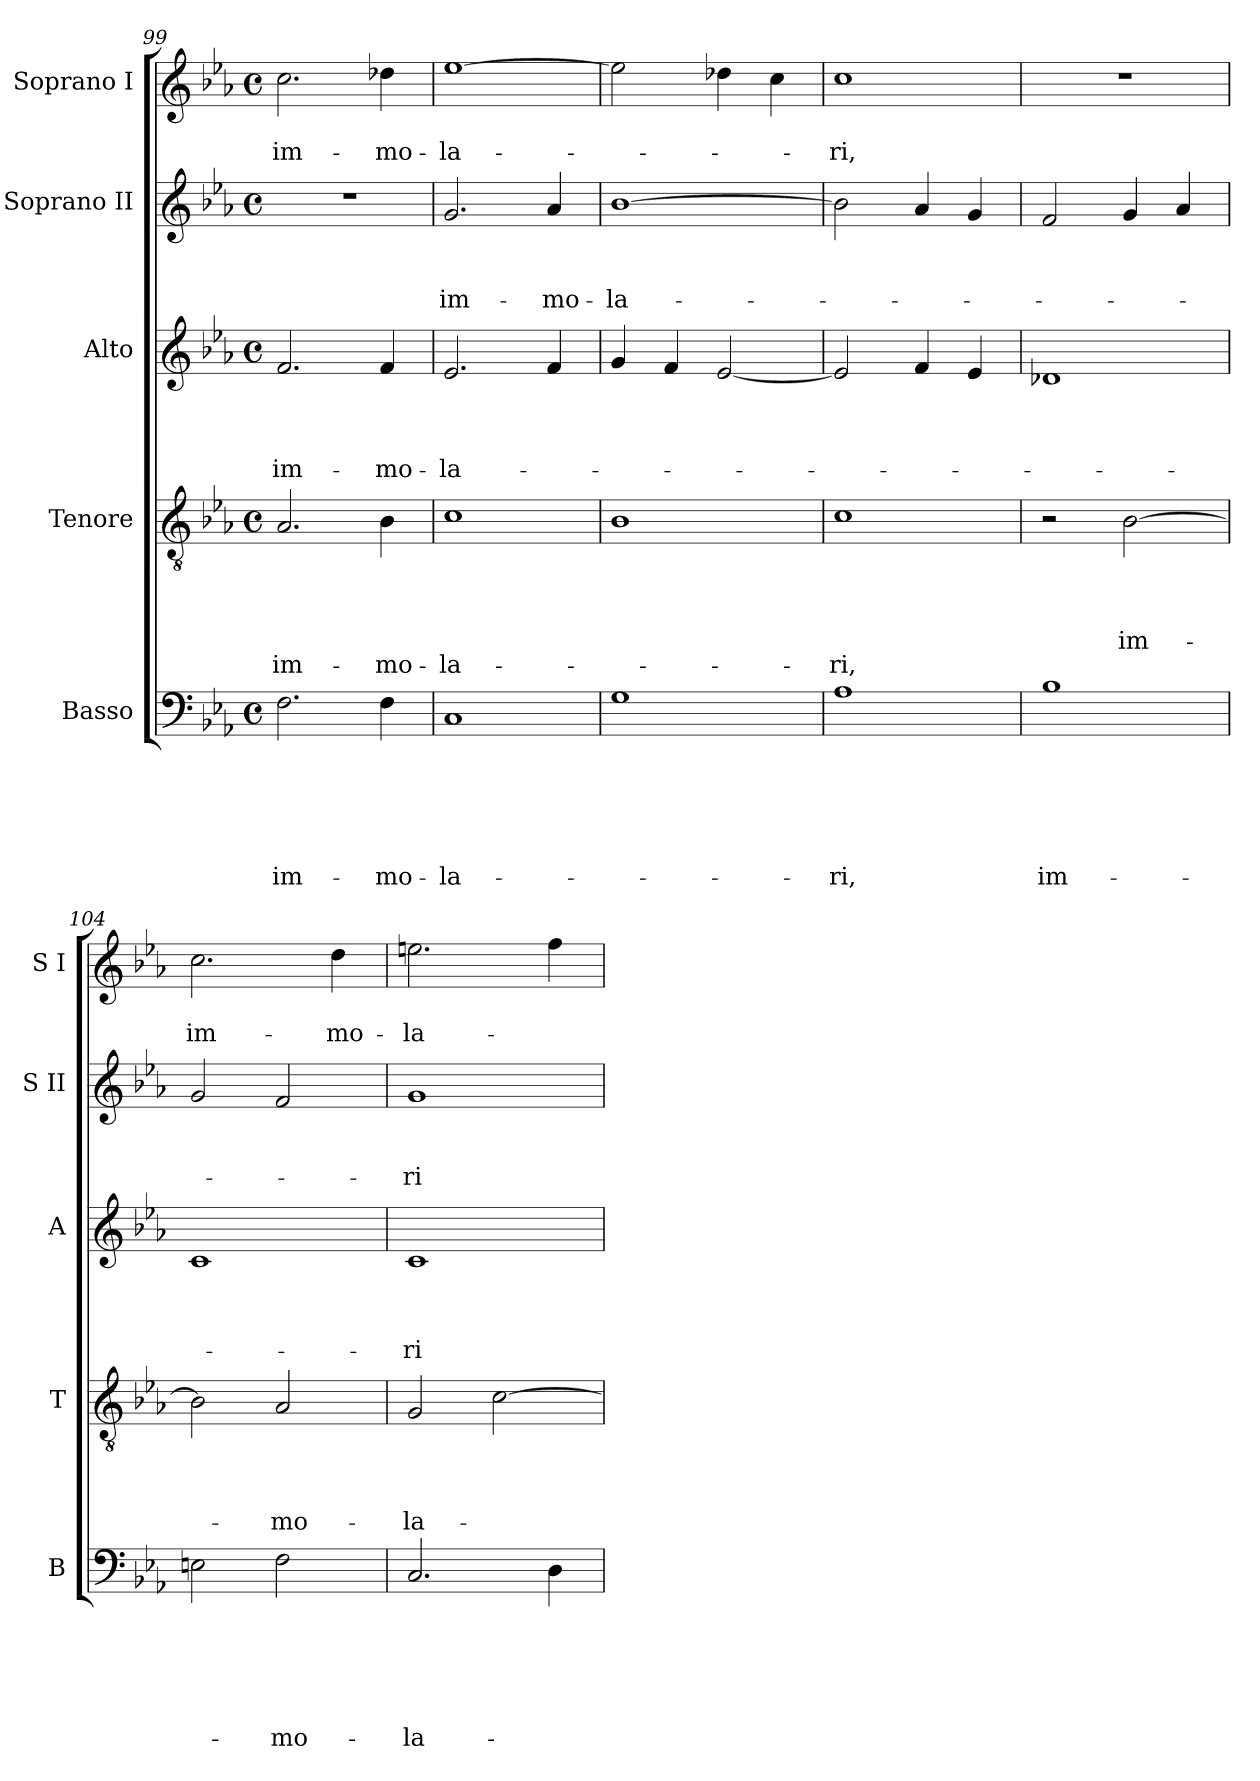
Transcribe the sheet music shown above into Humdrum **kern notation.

**kern	**text	**text	**text	**text	**text	**text	**kern	**text	**text	**text	**text	**text	**kern	**text	**text	**text	**text	**kern	**text	**text	**text	**kern	**text	**text
*part5	*part5	*part5	*part5	*part5	*part5	*part5	*part4	*part4	*part4	*part4	*part4	*part4	*part3	*part3	*part3	*part3	*part3	*part2	*part2	*part2	*part2	*part1	*part1	*part1
*staff5	*staff5	*staff5	*staff5	*staff5	*staff5	*staff5	*staff4	*staff4	*staff4	*staff4	*staff4	*staff4	*staff3	*staff3	*staff3	*staff3	*staff3	*staff2	*staff2	*staff2	*staff2	*staff1	*staff1	*staff1
*I"Basso	*	*	*	*	*	*	*I"Tenore	*	*	*	*	*	*I"Alto	*	*	*	*	*I"Soprano II	*	*	*	*I"Soprano I	*	*
*I'B	*	*	*	*	*	*	*I'T	*	*	*	*	*	*I'A	*	*	*	*	*I'S II	*	*	*	*I'S I	*	*
*clefF4	*	*	*	*	*	*	*clefGv2	*	*	*	*	*	*clefG2	*	*	*	*	*clefG2	*	*	*	*clefG2	*	*
*k[b-e-a-]	*	*	*	*	*	*	*k[b-e-a-]	*	*	*	*	*	*k[b-e-a-]	*	*	*	*	*k[b-e-a-]	*	*	*	*k[b-e-a-]	*	*
*c:	*	*	*	*	*	*	*c:	*	*	*	*	*	*c:	*	*	*	*	*c:	*	*	*	*c:	*	*
*M4/4	*	*	*	*	*	*	*M4/4	*	*	*	*	*	*M4/4	*	*	*	*	*M4/4	*	*	*	*M4/4	*	*
*met(c)	*	*	*	*	*	*	*met(c)	*	*	*	*	*	*met(c)	*	*	*	*	*met(c)	*	*	*	*met(c)	*	*
=99	=99	=99	=99	=99	=99	=99	=99	=99	=99	=99	=99	=99	=99	=99	=99	=99	=99	=99	=99	=99	=99	=99	=99	=99
2.F\	.	.	.	.	.	im-	2.A-/	.	.	.	.	im-	2.f/	.	.	.	im-	1r	.	.	.	2.cc\	.	im-
4F\	.	.	.	.	.	-mo-	4B-\	.	.	.	.	-mo-	4f/	.	.	.	-mo-	.	.	.	.	4dd-X\	.	-mo-
!!LO:LB:g=z
=100	=100	=100	=100	=100	=100	=100	=100	=100	=100	=100	=100	=100	=100	=100	=100	=100	=100	=100	=100	=100	=100	=100	=100	=100
1C	.	.	.	.	.	-la-	1c	.	.	.	.	-la-	2.e-/	.	.	.	-la-	2.g/	.	.	im-	[1ee-	.	-la-
.	.	.	.	.	.	.	.	.	.	.	.	.	4f/	.	.	.	.	4a-/	.	.	-mo-	.	.	.
=101	=101	=101	=101	=101	=101	=101	=101	=101	=101	=101	=101	=101	=101	=101	=101	=101	=101	=101	=101	=101	=101	=101	=101	=101
1G	.	.	.	.	.	.	1B-	.	.	.	.	.	4g/	.	.	.	.	[1b-	.	.	-la-	2ee-\]	.	.
.	.	.	.	.	.	.	.	.	.	.	.	.	4f/	.	.	.	.	.	.	.	.	.	.	.
.	.	.	.	.	.	.	.	.	.	.	.	.	[2e-/	.	.	.	.	.	.	.	.	4dd-X\	.	.
.	.	.	.	.	.	.	.	.	.	.	.	.	.	.	.	.	.	.	.	.	.	4cc\	.	.
=102	=102	=102	=102	=102	=102	=102	=102	=102	=102	=102	=102	=102	=102	=102	=102	=102	=102	=102	=102	=102	=102	=102	=102	=102
1A-	.	.	.	.	.	-ri,	1c	.	.	.	.	-ri,	2e-/]	.	.	.	.	2b-\]	.	.	.	1cc	.	-ri,
.	.	.	.	.	.	.	.	.	.	.	.	.	4f/	.	.	.	.	4a-/	.	.	.	.	.	.
.	.	.	.	.	.	.	.	.	.	.	.	.	4e-/	.	.	.	.	4g/	.	.	.	.	.	.
=103	=103	=103	=103	=103	=103	=103	=103	=103	=103	=103	=103	=103	=103	=103	=103	=103	=103	=103	=103	=103	=103	=103	=103	=103
1B-	.	.	.	.	.	im-	2r	.	.	.	.	.	1d-X	.	.	.	.	2f/	.	.	.	1r	.	.
.	.	.	.	.	.	.	[2B-\	.	.	.	im-	.	.	.	.	.	.	4g/	.	.	.	.	.	.
.	.	.	.	.	.	.	.	.	.	.	.	.	.	.	.	.	.	4a-/	.	.	.	.	.	.
=104	=104	=104	=104	=104	=104	=104	=104	=104	=104	=104	=104	=104	=104	=104	=104	=104	=104	=104	=104	=104	=104	=104	=104	=104
2En\	.	.	.	.	.	.	2B-\]	.	.	.	.	.	1c	.	.	.	.	2g/	.	.	.	2.cc\	.	im-
2F\	.	.	.	.	.	-mo-	2A-/	.	.	.	-mo-	.	.	.	.	.	.	2f/	.	.	.	.	.	.
.	.	.	.	.	.	.	.	.	.	.	.	.	.	.	.	.	.	.	.	.	.	4dd\	.	-mo-
=105	=105	=105	=105	=105	=105	=105	=105	=105	=105	=105	=105	=105	=105	=105	=105	=105	=105	=105	=105	=105	=105	=105	=105	=105
2.C/	.	.	.	.	.	-la-	2G/	.	.	.	-la-	.	1c	.	.	.	-ri	1g	.	.	-ri	2.een\	.	-la-
.	.	.	.	.	.	.	[2c\	.	.	.	.	.	.	.	.	.	.	.	.	.	.	.	.	.
4D\	.	.	.	.	.	.	.	.	.	.	.	.	.	.	.	.	.	.	.	.	.	4ff\	.	.
=	=	=	=	=	=	=	=	=	=	=	=	=	=	=	=	=	=	=	=	=	=	=	=	=
*-	*-	*-	*-	*-	*-	*-	*-	*-	*-	*-	*-	*-	*-	*-	*-	*-	*-	*-	*-	*-	*-	*-	*-	*-
